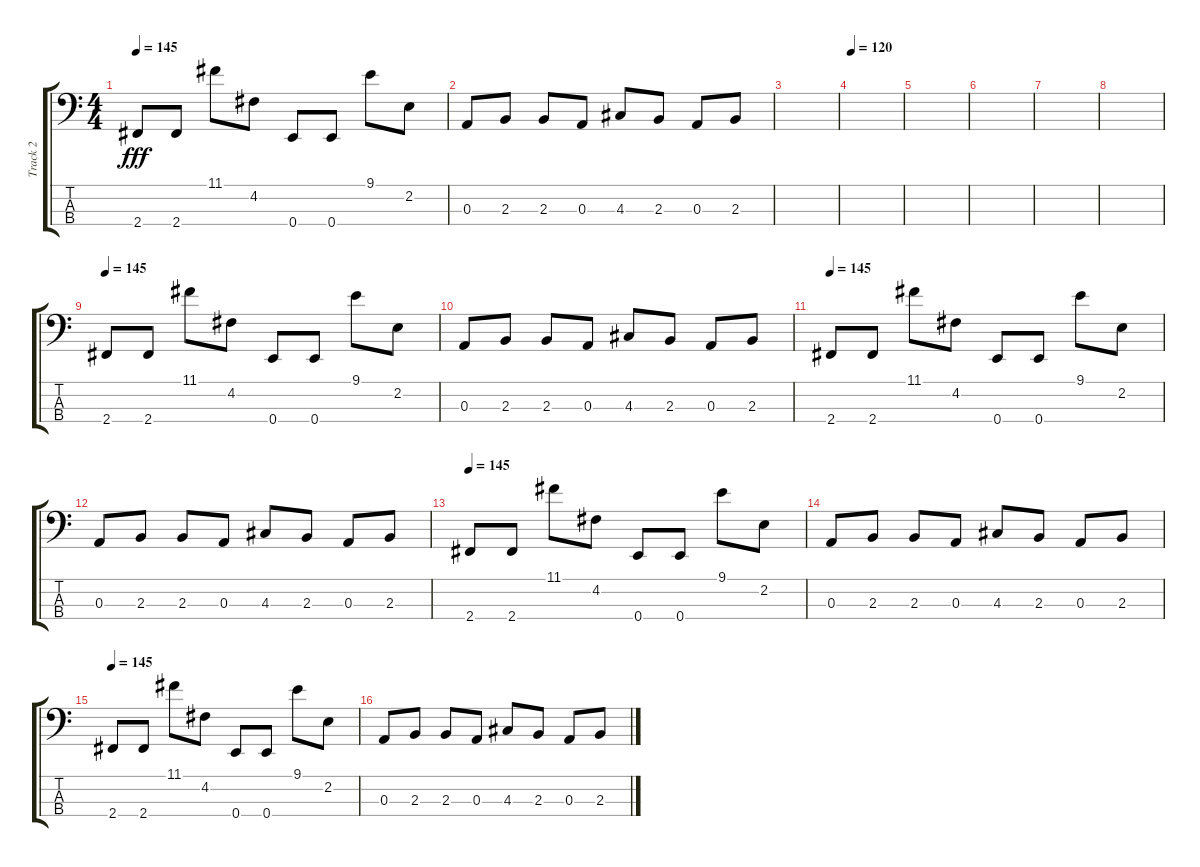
\track ("Track 2" "Track 2") {instrument electricbasspick}
\staff {score tabs}
\tuning (G2 D2 A1 E1) {hide}
\ts (4 4)
\tempo 145
\clef f4
\ks c
2.4.8{dy fff} 2.4.8 11.1.8 4.2.8 0.4.8 0.4.8 9.1.8 2.2.8 |
0.3.8 2.3.8 2.3.8 0.3.8 4.3.8 2.3.8 0.3.8 2.3.8 |
|
\tempo 120
|
|
|
|
|
\tempo 145
2.4.8 2.4.8 11.1.8 4.2.8 0.4.8 0.4.8 9.1.8 2.2.8 |
0.3.8 2.3.8 2.3.8 0.3.8 4.3.8 2.3.8 0.3.8 2.3.8 |
\tempo 145
2.4.8 2.4.8 11.1.8 4.2.8 0.4.8 0.4.8 9.1.8 2.2.8 |
0.3.8 2.3.8 2.3.8 0.3.8 4.3.8 2.3.8 0.3.8 2.3.8 |
\tempo 145
2.4.8 2.4.8 11.1.8 4.2.8 0.4.8 0.4.8 9.1.8 2.2.8 |
0.3.8 2.3.8 2.3.8 0.3.8 4.3.8 2.3.8 0.3.8 2.3.8 |
\tempo 145
2.4.8 2.4.8 11.1.8 4.2.8 0.4.8 0.4.8 9.1.8 2.2.8 |
0.3.8 2.3.8 2.3.8 0.3.8 4.3.8 2.3.8 0.3.8 2.3.8
